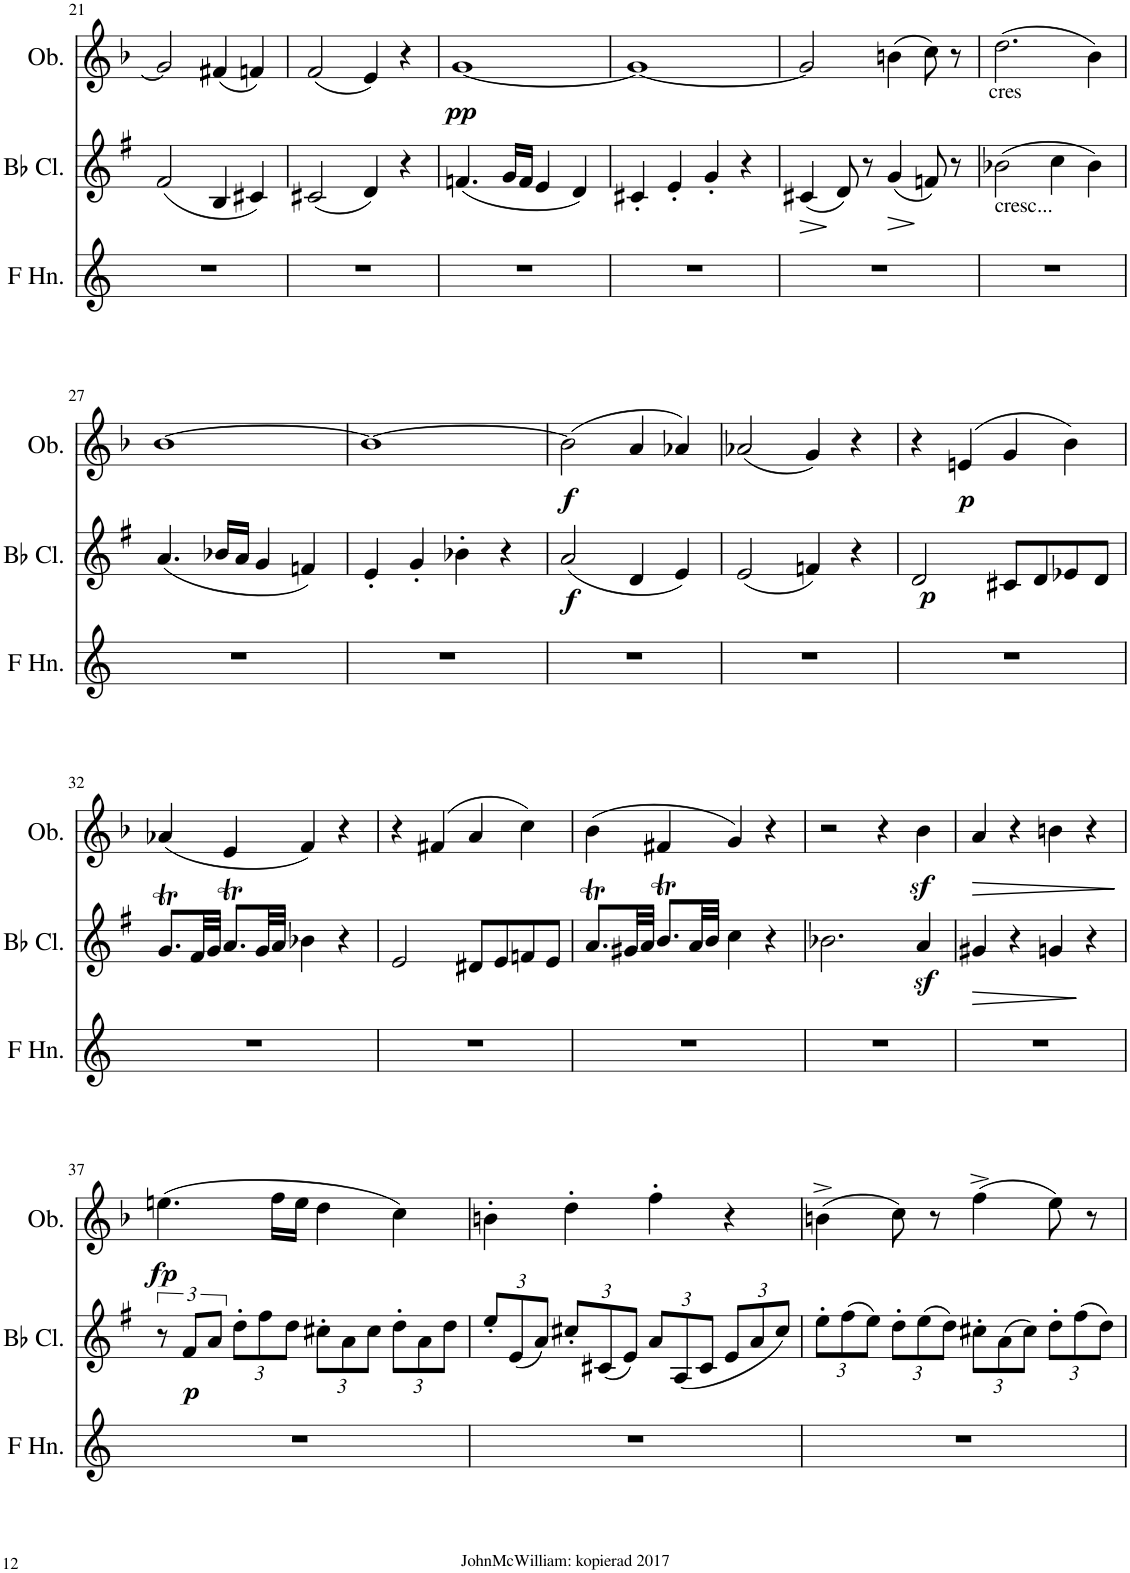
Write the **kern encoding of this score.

**kern	**kern	**dynam	**kern	**dynam
*part3	*part2	*part2	*part1	*part1
*staff3	*staff2	*staff2	*staff1	*staff1
*I"Horn in F	*I"Bb Clarinet	*	*I"Oboe	*
*	*I'Bb Cl.	*	*I'Ob.	*
!!LO:PB:g=z
*clefG2	*clefG2	*	*clefG2	*
*Trd4c7	*Trd1c2	*	*	*
*k[]	*k[f#]	*	*k[b-]	*
*M4/4	*M4/4	*	*M4/4	*
=21	=21	=21	=21	=21
1r	(2f#/	.	2g/]	.
.	4B/	.	(4f#X/	.
.	4c#X/)	.	4fn/)	.
=22	=22	=22	=22	=22
1r	(2c#X/	.	(2f/	.
.	4d/)	.	4e/)	.
.	4r	.	4r	.
=23	=23	=23	=23	=23
!	!	!	!	!LO:DY:b
1r	(4.fn/	.	[1g	pp
.	16g/LL	.	.	.
.	16f/JJ	.	.	.
.	4e/	.	.	.
.	4d/)	.	.	.
=24	=24	=24	=24	=24
1r	4c#X'/	.	1g_	.
.	4e'/	.	.	.
.	4g'/	.	.	.
.	4r	.	.	.
=25	=25	=25	=25	=25
!	!	!LO:HP:b	!	!
1r	(4c#X/	>	2g/]	.
.	8d/)	]	.	.
.	8r	.	.	.
!	!	!LO:HP:b	!	!
.	(4g/	>	(4bn\	.
.	8fn/)	]	8cc\)	.
.	8r	.	8r	.
=26	=26	=26	=26	=26
!	!	!	!LO:TX:b:t=cres	!
!	!LO:TX:b:t=cresc...	!	!	!
1r	(2b-X\	.	(2.dd\	.
.	4cc\	.	.	.
.	4b-\)	.	4b-\)	.
!!LO:LB:g=z
=27	=27	=27	=27	=27
1r	(4.a/	.	[1b-	.
.	16b-X/LL	.	.	.
.	16a/JJ	.	.	.
.	4g/	.	.	.
.	4fn/)	.	.	.
=28	=28	=28	=28	=28
1r	4e'/	.	1b-_	.
.	4g'/	.	.	.
.	4b-X'\	.	.	.
.	4r	.	.	.
=29	=29	=29	=29	=29
!	!	!LO:DY:b	!	!LO:DY:b
1r	(2a/	f	(2b-\]	f
.	4d/	.	4a/	.
.	4e/)	.	4a-X/)	.
=30	=30	=30	=30	=30
1r	(2e/	.	(2a-X/	.
.	4fn/)	.	4g/)	.
.	4r	.	4r	.
=31	=31	=31	=31	=31
!	!	!LO:DY:b	!	!
1r	2d/	p	4r	.
!	!	!	!	!LO:DY:b
.	.	.	(4en/	p
.	8c#X/L	.	4g/	.
.	8d/	.	.	.
.	8e-X/	.	4b-\)	.
.	8d/J	.	.	.
!!LO:LB:g=z
=32	=32	=32	=32	=32
1r	8.gT/L	.	(4a-X/	.
.	32f#/LL	.	.	.
.	32g/JJJ	.	.	.
.	8.aT/L	.	4e/	.
.	32g/LL	.	.	.
.	32a/JJJ	.	.	.
.	4b-X\	.	4f/)	.
.	4r	.	4r	.
=33	=33	=33	=33	=33
1r	2e/	.	4r	.
.	.	.	(4f#X/	.
.	8d#X/L	.	4a/	.
.	8e/	.	.	.
.	8fn/	.	4cc\)	.
.	8e/J	.	.	.
=34	=34	=34	=34	=34
1r	8.aT/L	.	(4b-\	.
.	32g#X/LL	.	.	.
.	32a/JJJ	.	.	.
.	8.bt/L	.	4f#X/	.
.	32a/LL	.	.	.
.	32b/JJJ	.	.	.
.	4cc\	.	4g/)	.
.	4r	.	4r	.
=35	=35	=35	=35	=35
1r	2.b-X\	.	2r	.
.	.	.	4r	.
.	4az</	.	4b-z<\	.
=36	=36	=36	=36	=36
!	!	!LO:HP:b	!	!LO:HP:b
1r	4g#X/	>	4a/	>
.	4r	.	4r	.
.	4gn/	.	4bn\	.
.	4r	]	4r	.
.	.	.	.	]
!!LO:LB:g=z
=37	=37	=37	=37	=37
!	!	!	!	!LO:DY:b
1r	12r	.	(4.een\	fp
!	!	!LO:DY:b	!	!
.	12f#/L	p	.	.
.	12a/J	.	.	.
*	*Xbrackettup	*	*	*
.	12dd'\L	.	.	.
.	12ff#\	.	.	.
.	.	.	16ff\LL	.
.	12dd\J	.	.	.
.	.	.	16ee\JJ	.
.	12cc#X'\L	.	4dd\	.
.	12a\	.	.	.
.	12cc#\J	.	.	.
.	12dd'\L	.	4cc\)	.
.	12a\	.	.	.
.	12dd\J	.	.	.
=38	=38	=38	=38	=38
1r	12ee'/L	.	4bn'\	.
.	(12e/	.	.	.
.	12a/J)	.	.	.
.	12cc#X'/L	.	4dd'\	.
.	(12c#X/	.	.	.
.	12e/J)	.	.	.
.	12a/L	.	4ff'\	.
.	(12A/	.	.	.
.	12c#/J	.	.	.
.	12e/L	.	4r	.
.	12a/	.	.	.
.	12cc#/J)	.	.	.
=39	=39	=39	=39	=39
1r	12ee'\L	.	(4bn^\	.
.	(12ff#\	.	.	.
.	12ee\J)	.	.	.
.	12dd'\L	.	8cc\)	.
.	(12ee\	.	.	.
.	.	.	8r	.
.	12dd\J)	.	.	.
.	12cc#X'\L	.	(4ff^\	.
.	(12a\	.	.	.
.	12cc#\J)	.	.	.
.	12dd'\L	.	8ee\)	.
.	(12ff#\	.	.	.
.	.	.	8r	.
.	12dd\J)	.	.	.
=	=	=	=	=
*-	*-	*-	*-	*-
